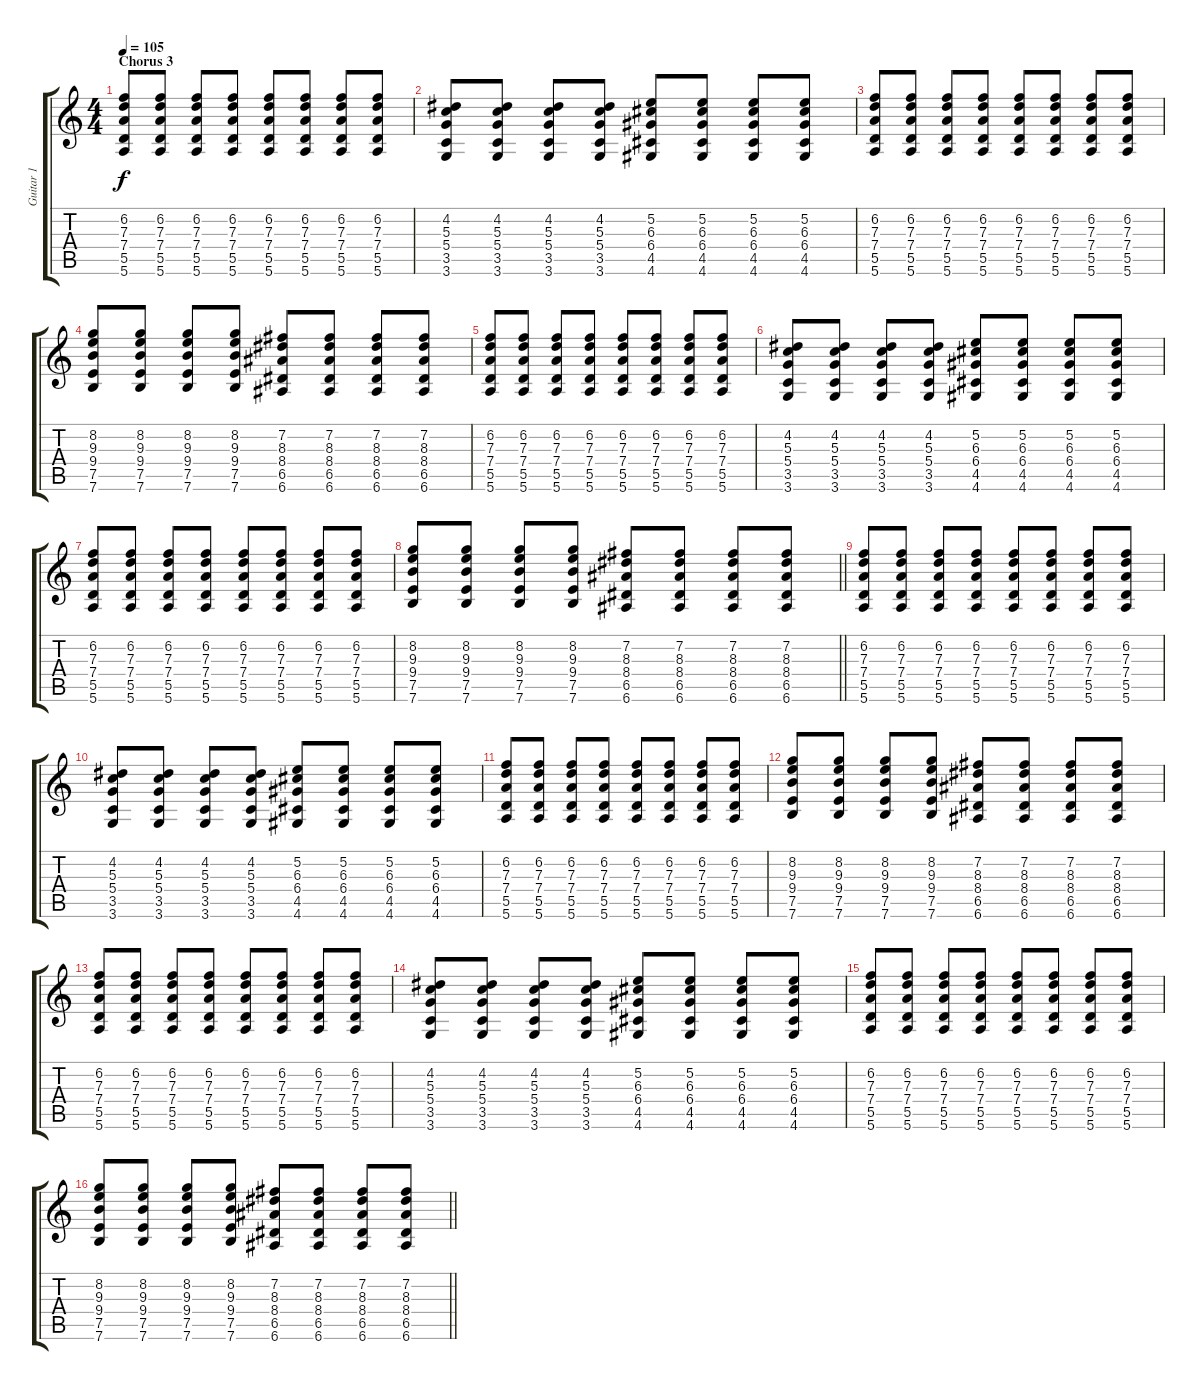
\track ("Guitar 1" "Guitar 1") {instrument distortionguitar}
\staff {score tabs}
\tuning (E4 B3 G3 D3 A2 E2) {hide}
\ts (4 4)
\section ("" "Chorus 3")
\tempo 105
\clef g2
\ks c
(6.2 7.3 7.4 5.5 5.6).8{dy f} (6.2 7.3 7.4 5.5 5.6).8 (6.2 7.3 7.4 5.5 5.6).8 (6.2 7.3 7.4 5.5 5.6).8 (6.2 7.3 7.4 5.5 5.6).8 (6.2 7.3 7.4 5.5 5.6).8 (6.2 7.3 7.4 5.5 5.6).8 (6.2 7.3 7.4 5.5 5.6).8 |
(4.2 5.3 5.4 3.5 3.6).8 (4.2 5.3 5.4 3.5 3.6).8 (4.2 5.3 5.4 3.5 3.6).8 (4.2 5.3 5.4 3.5 3.6).8 (5.2 6.3 6.4 4.5 4.6).8 (5.2 6.3 6.4 4.5 4.6).8 (5.2 6.3 6.4 4.5 4.6).8 (5.2 6.3 6.4 4.5 4.6).8 |
(6.2 7.3 7.4 5.5 5.6).8 (6.2 7.3 7.4 5.5 5.6).8 (6.2 7.3 7.4 5.5 5.6).8 (6.2 7.3 7.4 5.5 5.6).8 (6.2 7.3 7.4 5.5 5.6).8 (6.2 7.3 7.4 5.5 5.6).8 (6.2 7.3 7.4 5.5 5.6).8 (6.2 7.3 7.4 5.5 5.6).8 |
(8.2 9.3 9.4 7.5 7.6).8 (8.2 9.3 9.4 7.5 7.6).8 (8.2 9.3 9.4 7.5 7.6).8 (8.2 9.3 9.4 7.5 7.6).8 (7.2 8.3 8.4 6.5 6.6).8 (7.2 8.3 8.4 6.5 6.6).8 (7.2 8.3 8.4 6.5 6.6).8 (7.2 8.3 8.4 6.5 6.6).8 |
(6.2 7.3 7.4 5.5 5.6).8 (6.2 7.3 7.4 5.5 5.6).8 (6.2 7.3 7.4 5.5 5.6).8 (6.2 7.3 7.4 5.5 5.6).8 (6.2 7.3 7.4 5.5 5.6).8 (6.2 7.3 7.4 5.5 5.6).8 (6.2 7.3 7.4 5.5 5.6).8 (6.2 7.3 7.4 5.5 5.6).8 |
(4.2 5.3 5.4 3.5 3.6).8 (4.2 5.3 5.4 3.5 3.6).8 (4.2 5.3 5.4 3.5 3.6).8 (4.2 5.3 5.4 3.5 3.6).8 (5.2 6.3 6.4 4.5 4.6).8 (5.2 6.3 6.4 4.5 4.6).8 (5.2 6.3 6.4 4.5 4.6).8 (5.2 6.3 6.4 4.5 4.6).8 |
(6.2 7.3 7.4 5.5 5.6).8 (6.2 7.3 7.4 5.5 5.6).8 (6.2 7.3 7.4 5.5 5.6).8 (6.2 7.3 7.4 5.5 5.6).8 (6.2 7.3 7.4 5.5 5.6).8 (6.2 7.3 7.4 5.5 5.6).8 (6.2 7.3 7.4 5.5 5.6).8 (6.2 7.3 7.4 5.5 5.6).8 |
\barLineRight lightlight
(8.2 9.3 9.4 7.5 7.6).8 (8.2 9.3 9.4 7.5 7.6).8 (8.2 9.3 9.4 7.5 7.6).8 (8.2 9.3 9.4 7.5 7.6).8 (7.2 8.3 8.4 6.5 6.6).8 (7.2 8.3 8.4 6.5 6.6).8 (7.2 8.3 8.4 6.5 6.6).8 (7.2 8.3 8.4 6.5 6.6).8 |
(6.2 7.3 7.4 5.5 5.6).8 (6.2 7.3 7.4 5.5 5.6).8 (6.2 7.3 7.4 5.5 5.6).8 (6.2 7.3 7.4 5.5 5.6).8 (6.2 7.3 7.4 5.5 5.6).8 (6.2 7.3 7.4 5.5 5.6).8 (6.2 7.3 7.4 5.5 5.6).8 (6.2 7.3 7.4 5.5 5.6).8 |
(4.2 5.3 5.4 3.5 3.6).8 (4.2 5.3 5.4 3.5 3.6).8 (4.2 5.3 5.4 3.5 3.6).8 (4.2 5.3 5.4 3.5 3.6).8 (5.2 6.3 6.4 4.5 4.6).8 (5.2 6.3 6.4 4.5 4.6).8 (5.2 6.3 6.4 4.5 4.6).8 (5.2 6.3 6.4 4.5 4.6).8 |
(6.2 7.3 7.4 5.5 5.6).8 (6.2 7.3 7.4 5.5 5.6).8 (6.2 7.3 7.4 5.5 5.6).8 (6.2 7.3 7.4 5.5 5.6).8 (6.2 7.3 7.4 5.5 5.6).8 (6.2 7.3 7.4 5.5 5.6).8 (6.2 7.3 7.4 5.5 5.6).8 (6.2 7.3 7.4 5.5 5.6).8 |
(8.2 9.3 9.4 7.5 7.6).8 (8.2 9.3 9.4 7.5 7.6).8 (8.2 9.3 9.4 7.5 7.6).8 (8.2 9.3 9.4 7.5 7.6).8 (7.2 8.3 8.4 6.5 6.6).8 (7.2 8.3 8.4 6.5 6.6).8 (7.2 8.3 8.4 6.5 6.6).8 (7.2 8.3 8.4 6.5 6.6).8 |
(6.2 7.3 7.4 5.5 5.6).8 (6.2 7.3 7.4 5.5 5.6).8 (6.2 7.3 7.4 5.5 5.6).8 (6.2 7.3 7.4 5.5 5.6).8 (6.2 7.3 7.4 5.5 5.6).8 (6.2 7.3 7.4 5.5 5.6).8 (6.2 7.3 7.4 5.5 5.6).8 (6.2 7.3 7.4 5.5 5.6).8 |
(4.2 5.3 5.4 3.5 3.6).8 (4.2 5.3 5.4 3.5 3.6).8 (4.2 5.3 5.4 3.5 3.6).8 (4.2 5.3 5.4 3.5 3.6).8 (5.2 6.3 6.4 4.5 4.6).8 (5.2 6.3 6.4 4.5 4.6).8 (5.2 6.3 6.4 4.5 4.6).8 (5.2 6.3 6.4 4.5 4.6).8 |
(6.2 7.3 7.4 5.5 5.6).8 (6.2 7.3 7.4 5.5 5.6).8 (6.2 7.3 7.4 5.5 5.6).8 (6.2 7.3 7.4 5.5 5.6).8 (6.2 7.3 7.4 5.5 5.6).8 (6.2 7.3 7.4 5.5 5.6).8 (6.2 7.3 7.4 5.5 5.6).8 (6.2 7.3 7.4 5.5 5.6).8 |
\barLineRight lightlight
(8.2 9.3 9.4 7.5 7.6).8 (8.2 9.3 9.4 7.5 7.6).8 (8.2 9.3 9.4 7.5 7.6).8 (8.2 9.3 9.4 7.5 7.6).8 (7.2 8.3 8.4 6.5 6.6).8 (7.2 8.3 8.4 6.5 6.6).8 (7.2 8.3 8.4 6.5 6.6).8 (7.2 8.3 8.4 6.5 6.6).8
